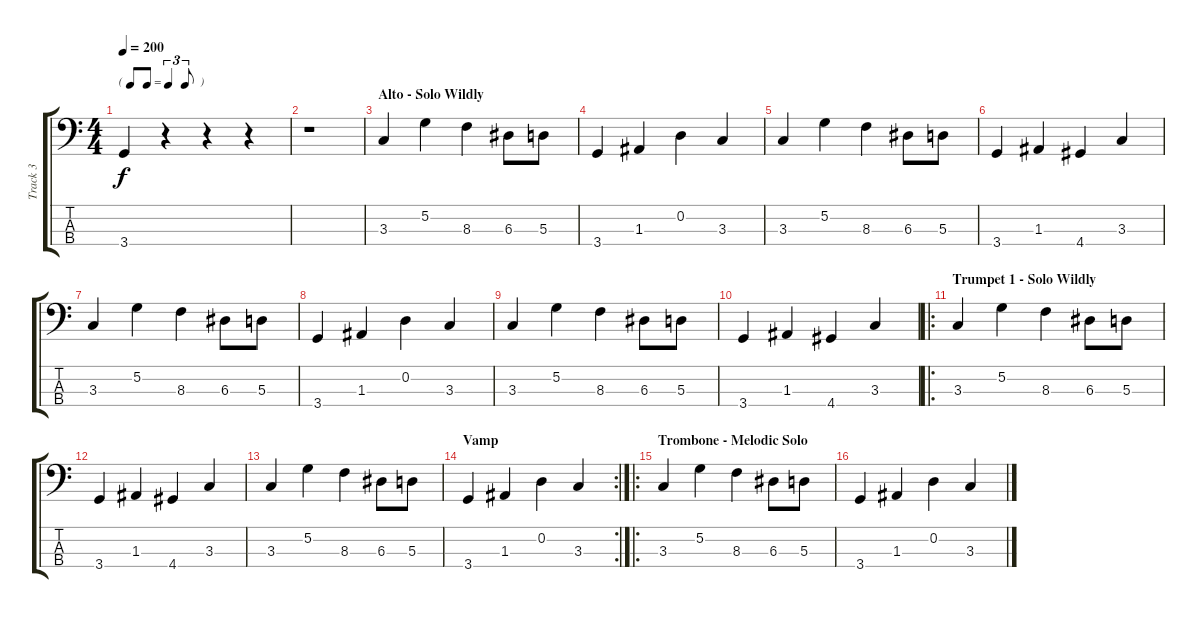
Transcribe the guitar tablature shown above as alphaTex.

\track ("Track 3" "Track 3") {instrument electricbassfinger}
\staff {score tabs}
\tuning (G2 D2 A1 E1) {hide}
\ts (4 4)
\tf triplet8th
\tempo 200
\clef f4
\ks c
3.4.4{dy f} r.4 r.4 r.4 |
r.1 |
\section ("" "Alto - Solo Wildly")
3.3.4 5.2.4 8.3.4 6.3.8 5.3.8 |
3.4.4 1.3.4 0.2.4 3.3.4 |
3.3.4 5.2.4 8.3.4 6.3.8 5.3.8 |
3.4.4 1.3.4 4.4.4 3.3.4 |
3.3.4 5.2.4 8.3.4 6.3.8 5.3.8 |
3.4.4 1.3.4 0.2.4 3.3.4 |
3.3.4 5.2.4 8.3.4 6.3.8 5.3.8 |
3.4.4 1.3.4 4.4.4 3.3.4 |
\ro
\section ("" "Trumpet 1 - Solo Wildly")
3.3.4 5.2.4 8.3.4 6.3.8 5.3.8 |
3.4.4 1.3.4 4.4.4 3.3.4 |
3.3.4 5.2.4 8.3.4 6.3.8 5.3.8 |
\rc 2
\section ("" "Vamp")
3.4.4 1.3.4 0.2.4 3.3.4 |
\ro
\section ("" "Trombone - Melodic Solo")
3.3.4 5.2.4 8.3.4 6.3.8 5.3.8 |
3.4.4 1.3.4 0.2.4 3.3.4
